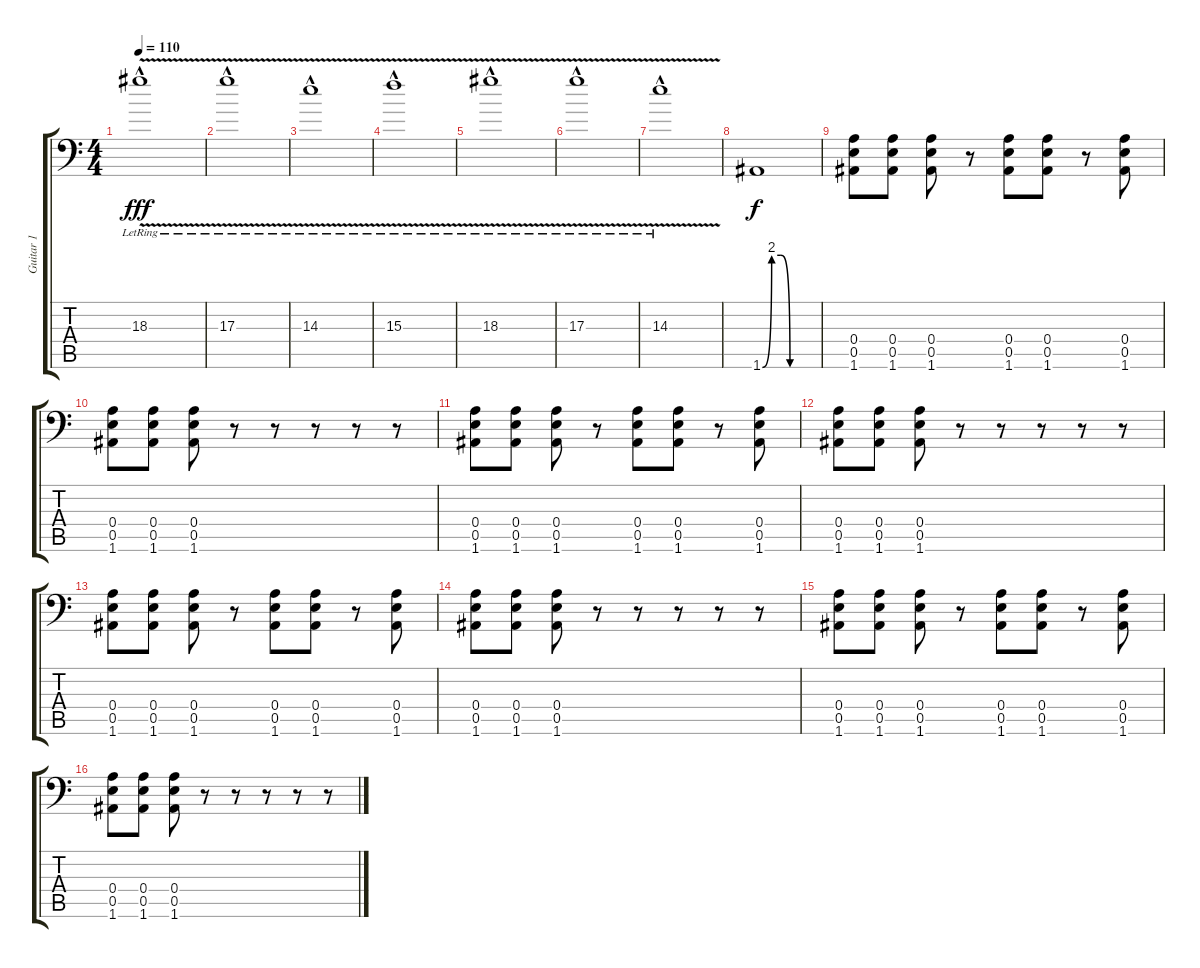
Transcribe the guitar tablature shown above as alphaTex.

\track ("Guitar 1" "Guitar 1") {instrument distortionguitar}
\staff {score tabs}
\tuning (B3 Gb3 D3 A2 E2 A1) {hide}
\ts (4 4)
\tempo 110
\clef f4
\ks c
18.3{v hac lr}.1{dy fff} |
17.3{v hac lr}.1 |
14.3{v hac lr}.1 |
15.3{v hac lr}.1 |
18.3{v hac lr}.1 |
17.3{v hac lr}.1 |
14.3{v hac lr}.1 |
1.6{be (custom 0 0 10 8 20 8 30 0 60 0)}.1{dy f} |
(0.4 0.5 1.6).8 (0.4 0.5 1.6).8 (0.4 0.5 1.6).8 r.8 (0.4 0.5 1.6).8 (0.4 0.5 1.6).8 r.8 (0.4 0.5 1.6).8 |
(0.4 0.5 1.6).8 (0.4 0.5 1.6).8 (0.4 0.5 1.6).8 r.8 r.8 r.8 r.8 r.8 |
(0.4 0.5 1.6).8 (0.4 0.5 1.6).8 (0.4 0.5 1.6).8 r.8 (0.4 0.5 1.6).8 (0.4 0.5 1.6).8 r.8 (0.4 0.5 1.6).8 |
(0.4 0.5 1.6).8 (0.4 0.5 1.6).8 (0.4 0.5 1.6).8 r.8 r.8 r.8 r.8 r.8 |
(0.4 0.5 1.6).8 (0.4 0.5 1.6).8 (0.4 0.5 1.6).8 r.8 (0.4 0.5 1.6).8 (0.4 0.5 1.6).8 r.8 (0.4 0.5 1.6).8 |
(0.4 0.5 1.6).8 (0.4 0.5 1.6).8 (0.4 0.5 1.6).8 r.8 r.8 r.8 r.8 r.8 |
(0.4 0.5 1.6).8 (0.4 0.5 1.6).8 (0.4 0.5 1.6).8 r.8 (0.4 0.5 1.6).8 (0.4 0.5 1.6).8 r.8 (0.4 0.5 1.6).8 |
(0.4 0.5 1.6).8 (0.4 0.5 1.6).8 (0.4 0.5 1.6).8 r.8 r.8 r.8 r.8 r.8
